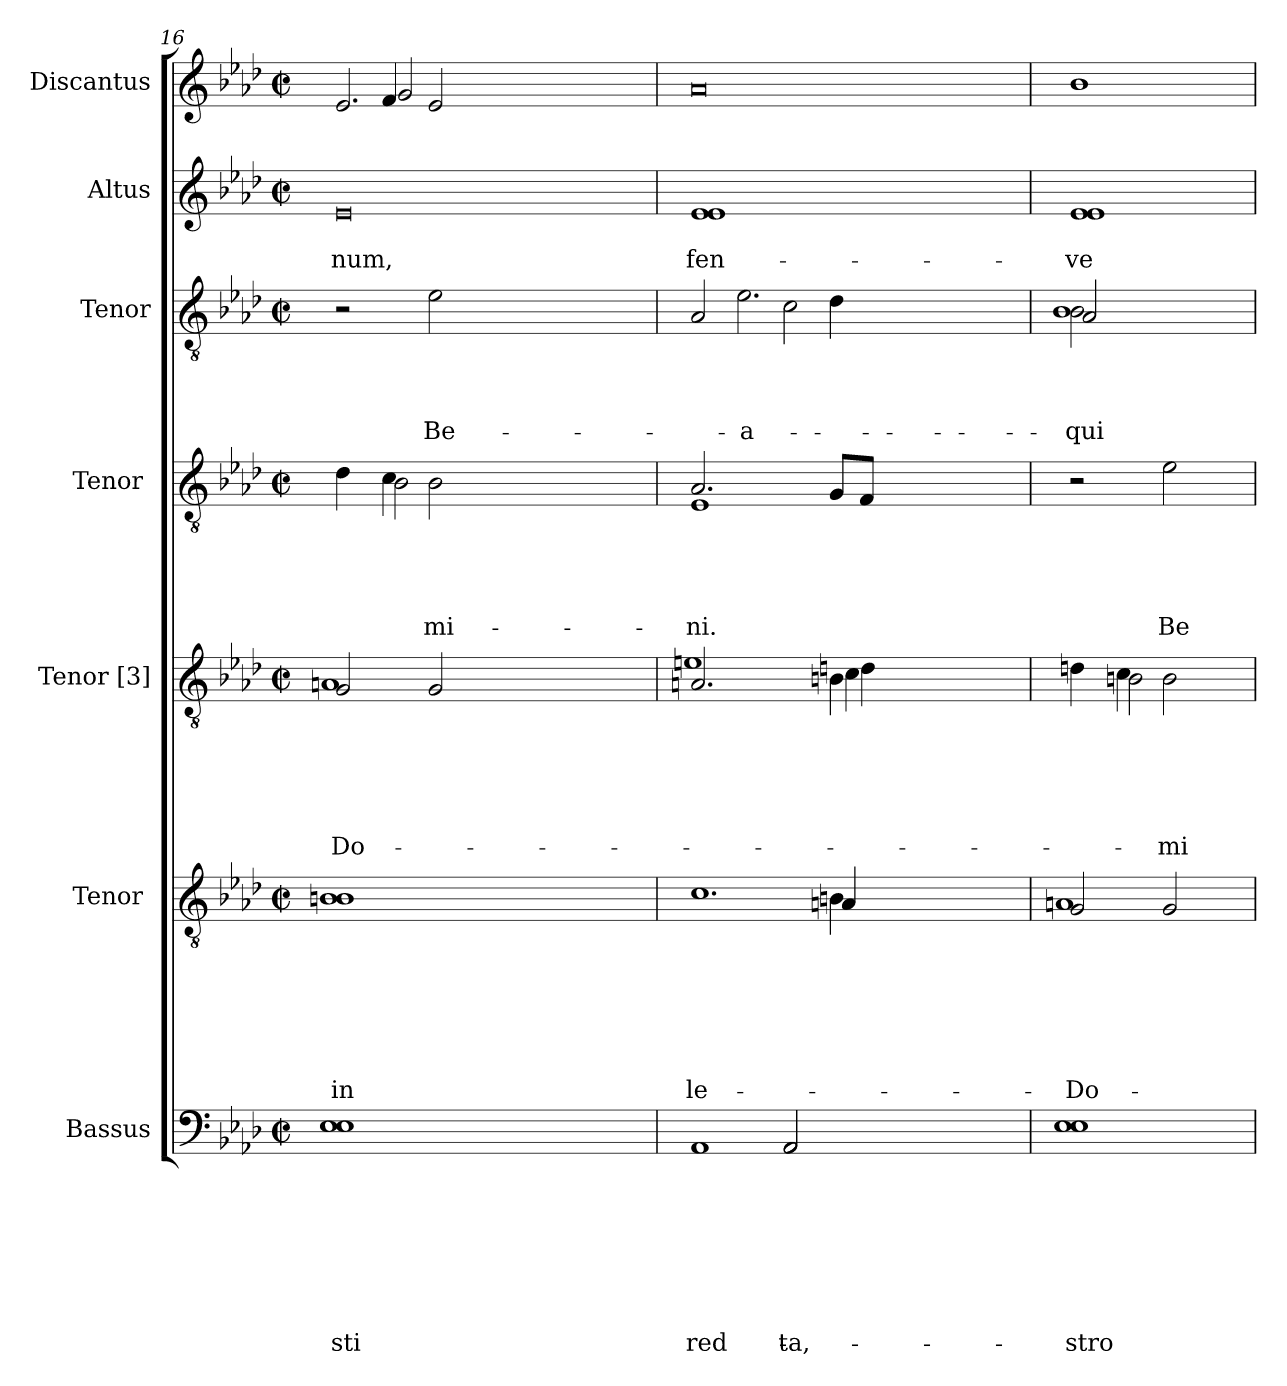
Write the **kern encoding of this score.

**kern	**text	**text	**text	**text	**text	**text	**text	**text	**kern	**text	**text	**text	**text	**text	**text	**text	**kern	**text	**text	**text	**text	**text	**text	**kern	**text	**text	**text	**text	**text	**kern	**text	**text	**text	**text	**kern	**text	**text	**kern
*part7	*part7	*part7	*part7	*part7	*part7	*part7	*part7	*part7	*part6	*part6	*part6	*part6	*part6	*part6	*part6	*part6	*part5	*part5	*part5	*part5	*part5	*part5	*part5	*part4	*part4	*part4	*part4	*part4	*part4	*part3	*part3	*part3	*part3	*part3	*part2	*part2	*part2	*part1
*staff7	*staff7	*staff7	*staff7	*staff7	*staff7	*staff7	*staff7	*staff7	*staff6	*staff6	*staff6	*staff6	*staff6	*staff6	*staff6	*staff6	*staff5	*staff5	*staff5	*staff5	*staff5	*staff5	*staff5	*staff4	*staff4	*staff4	*staff4	*staff4	*staff4	*staff3	*staff3	*staff3	*staff3	*staff3	*staff2	*staff2	*staff2	*staff1
*I"Bassus	*	*	*	*	*	*	*	*	*I"Tenor [4]	*	*	*	*	*	*	*	*I"Tenor [3]	*	*	*	*	*	*	*I"Tenor [2]	*	*	*	*	*	*I"Tenor	*	*	*	*	*I"Altus	*	*	*I"Discantus
*I'B	*	*	*	*	*	*	*	*	*I'T [4]	*	*	*	*	*	*	*	*I'T [3]	*	*	*	*	*	*	*I'T [2]	*	*	*	*	*	*I'T	*	*	*	*	*I'A	*	*	*I'D
!!LO:LB:g=z
*clefF4	*	*	*	*	*	*	*	*	*clefGv2	*	*	*	*	*	*	*	*clefGv2	*	*	*	*	*	*	*clefGv2	*	*	*	*	*	*clefGv2	*	*	*	*	*clefG2	*	*	*clefG2
*k[b-e-a-d-]	*	*	*	*	*	*	*	*	*k[b-e-a-d-]	*	*	*	*	*	*	*	*k[b-e-a-d-]	*	*	*	*	*	*	*k[b-e-a-d-]	*	*	*	*	*	*k[b-e-a-d-]	*	*	*	*	*k[b-e-a-d-]	*	*	*k[b-e-a-d-]
*A-:	*	*	*	*	*	*	*	*	*A-:	*	*	*	*	*	*	*	*A-:	*	*	*	*	*	*	*A-:	*	*	*	*	*	*A-:	*	*	*	*	*A-:	*	*	*A-:
*M2/2	*	*	*	*	*	*	*	*	*M2/2	*	*	*	*	*	*	*	*M2/2	*	*	*	*	*	*	*M2/2	*	*	*	*	*	*M2/2	*	*	*	*	*M2/2	*	*	*M2/2
*met(c|)	*	*	*	*	*	*	*	*	*met(c|)	*	*	*	*	*	*	*	*met(c|)	*	*	*	*	*	*	*met(c|)	*	*	*	*	*	*met(c|)	*	*	*	*	*met(c|)	*	*	*met(c|)
=16	=16	=16	=16	=16	=16	=16	=16	=16	=16	=16	=16	=16	=16	=16	=16	=16	=16	=16	=16	=16	=16	=16	=16	=16	=16	=16	=16	=16	=16	=16	=16	=16	=16	=16	=16	=16	=16	=16
!	!	!	!	!	!	!	!	!	!	!	!	!	!	!	!	!	!	!	!	!	!	!	!	!	!	!	!	!	!	!	!	!	!	!	!	!	!	!LO:TX:a:t=1 6
!	!	!	!	!	!	!	!	!LO:LY:b	!	!	!	!	!	!	!	!LO:LY:b	!	!	!	!	!	!	!LO:LY:b	!	!	!	!	!	!	!	!	!	!	!	!	!	!	!
*	*	*	*	*	*	*	*	*	*	*	*	*	*	*	*	*	*^	*	*	*	*	*	*	*	*	*	*	*	*	*	*	*	*	*	*	*	*	*
!	!	!	!	!	!	!	!	!	!	!	!	!	!	!	!	!	!	!	!	!	!	!	!	!LO:LY:b	!	!	!	!	!	!	!	!	!	!	!	!	!	!LO:LY:b	!
*	*	*	*	*	*	*	*	*	*	*	*	*	*	*	*	*	*	*	*	*	*	*	*	*	*^	*	*	*	*	*	*	*	*	*	*	*	*	*	*^
*	*	*	*	*	*	*	*	*	*	*	*	*	*	*	*	*	*	*	*	*	*	*	*	*	*	*	*	*	*	*	*	*	*	*	*	*	*	*	*	*	*^
1E- 1E-	.	.	.	.	.	.	.	-sti	1B 1B	.	.	.	.	.	.	in	2G/	1A	.	.	.	.	.	Do-	4d-\	4ryy	.	.	.	.	.	2r	.	.	.	.	0e-	.	-num,	2.e-/	4ryy	4ryy
.	.	.	.	.	.	.	.	.	.	.	.	.	.	.	.	.	.	.	.	.	.	.	.	.	4c\	2B-\	.	.	.	.	.	.	.	.	.	.	.	.	.	.	4f/	2g/
!	!	!	!	!	!	!	!	!	!	!	!	!	!	!	!	!	!	!	!	!	!	!	!	!	!	!	!	!	!	!	!LO:LY:b	!	!	!	!	!LO:LY:b	!	!	!	!	!	!
.	.	.	.	.	.	.	.	.	.	.	.	.	.	.	.	.	2G/	.	.	.	.	.	.	.	2B-\	.	.	.	.	.	-mi-	2e-\	.	.	.	Be-	.	.	.	.	2e-/	.
.	.	.	.	.	.	.	.	.	.	.	.	.	.	.	.	.	.	.	.	.	.	.	.	.	.	1ryy	.	.	.	.	.	.	.	.	.	.	.	.	.	1ryy	.	1ryy
1ryy	.	.	.	.	.	.	.	.	1ryy	.	.	.	.	.	.	.	1ryy	1ryy	.	.	.	.	.	.	1ryy	.	.	.	.	.	.	1ryy	.	.	.	.	.	.	.	.	1ryy	.
.	.	.	.	.	.	.	.	.	.	.	.	.	.	.	.	.	.	.	.	.	.	.	.	.	.	4ryy	.	.	.	.	.	.	.	.	.	.	.	.	.	4ryy	.	4ryy
*	*	*	*	*	*	*	*	*	*	*	*	*	*	*	*	*	*v	*v	*	*	*	*	*	*	*	*	*	*	*	*	*	*	*	*	*	*	*	*	*	*	*	*
=17	=17	=17	=17	=17	=17	=17	=17	=17	=17	=17	=17	=17	=17	=17	=17	=17	=17	=17	=17	=17	=17	=17	=17	=17	=17	=17	=17	=17	=17	=17	=17	=17	=17	=17	=17	=17	=17	=17	=17	=17	=17
!	!	!	!	!	!	!	!	!LO:LY:b	!	!	!	!	!	!	!	!LO:LY:b	!	!	!	!	!	!	!	!	!	!	!	!	!	!LO:LY:b	!	!	!	!	!	!	!	!LO:LY:b	!	!	!
*^	*	*	*	*	*	*	*	*	*^	*	*	*	*	*	*	*	*^	*	*	*	*	*	*	*	*	*	*	*	*	*	*^	*	*	*	*	*	*	*	*	*	*
*	*^	*	*	*	*	*	*	*	*	*	*^	*	*	*	*	*	*	*	*	*^	*	*	*	*	*	*	*	*	*	*	*	*	*	*	*^	*	*	*	*	*	*	*	*	*	*
*	*	*	*	*	*	*	*	*	*	*	*	*	*	*	*	*	*	*	*	*	*	*	*^	*	*	*	*	*	*	*	*	*	*	*	*	*	*	*	*	*	*	*	*	*	*	*	*v	*v	*v
1AA-	2ryy	2ryy	.	.	.	.	.	.	.	red-	1.c	2.ryy	2.ryy	.	.	.	.	.	.	le-	2.A/	2.ryy	2.ryy	1e	.	.	.	.	.	.	2.A-/	1E-	.	.	.	.	-ni.	2A-/	4ryy	2.ryy	.	.	.	.	1e- 1e-	.	-fen-	0a-
!	!	!	!	!	!	!	!	!	!	!	!	!	!	!	!	!	!	!	!	!	!	!	!	!	!	!	!	!	!	!	!	!	!	!	!	!	!	!	!	!	!	!	!	!LO:LY:b:rj	!	!	!	!
.	.	.	.	.	.	.	.	.	.	.	.	.	.	.	.	.	.	.	.	.	.	.	.	.	.	.	.	.	.	.	.	.	.	.	.	.	.	.	2.e-\	.	.	.	.	-a-	.	.	.	.
!	!	!	!	!	!	!	!	!	!	!LO:LY:b	!	!	!	!	!	!	!	!	!	!	!	!	!	!	!	!	!	!	!	!	!	!	!	!	!	!	!	!	!	!	!	!	!	!	!	!	!	!
!	!	!	!	!	!	!	!	!	!	!LO:LY:b	!	!	!	!	!	!	!	!	!	!	!	!	!	!	!	!	!	!	!	!	!	!	!	!	!	!	!	!	!	!	!	!	!	!	!	!	!	!
.	2AA-/	2AA-/	.	.	.	.	.	.	.	-ta,	.	.	.	.	.	.	.	.	.	.	.	.	.	.	.	.	.	.	.	.	.	.	.	.	.	.	.	2c\	.	.	.	.	.	.	.	.	.	.
.	.	.	.	.	.	.	.	.	.	.	.	4B\	4A/	.	.	.	.	.	.	.	4B\	4c\	4d\	.	.	.	.	.	.	.	8G/L	.	.	.	.	.	.	.	.	4d-\	.	.	.	.	.	.	.	.
.	.	.	.	.	.	.	.	.	.	.	.	.	.	.	.	.	.	.	.	.	.	.	.	.	.	.	.	.	.	.	8F/J	.	.	.	.	.	.	.	.	.	.	.	.	.	.	.	.	.
1ryy	1ryy	1ryy	.	.	.	.	.	.	.	.	.	2ryy	2ryy	.	.	.	.	.	.	.	1ryy	1ryy	1ryy	1ryy	.	.	.	.	.	.	1ryy	1ryy	.	.	.	.	.	1ryy	1ryy	1ryy	.	.	.	.	1ryy	.	.	.
.	.	.	.	.	.	.	.	.	.	.	2ryy	2ryy	2ryy	.	.	.	.	.	.	.	.	.	.	.	.	.	.	.	.	.	.	.	.	.	.	.	.	.	.	.	.	.	.	.	.	.	.	.
*	*	*	*	*	*	*	*	*	*	*	*	*	*	*	*	*	*	*	*	*	*v	*v	*v	*v	*	*	*	*	*	*	*	*	*	*	*	*	*	*	*	*	*	*	*	*	*	*	*	*
*v	*v	*v	*	*	*	*	*	*	*	*	*	*	*	*	*	*	*	*	*	*	*	*	*	*	*	*	*	*v	*v	*	*	*	*	*	*	*	*	*	*	*	*	*	*	*	*
=18	=18	=18	=18	=18	=18	=18	=18	=18	=18	=18	=18	=18	=18	=18	=18	=18	=18	=18	=18	=18	=18	=18	=18	=18	=18	=18	=18	=18	=18	=18	=18	=18	=18	=18	=18	=18	=18	=18	=18	=18	=18	=18
!	!	!	!	!	!	!	!	!LO:LY:b	!	!	!	!	!	!	!	!	!	!LO:LY:b	!	!	!	!	!	!	!	!	!	!	!	!	!	!	!	!	!	!	!	!	!	!	!	!
!	!	!	!	!	!	!	!	!	!	!	!	!	!	!	!	!	!	!LO:LY:b	!	!	!	!	!	!	!	!	!	!	!	!	!	!	!	!	!	!	!	!LO:LY:b	!	!	!	!
*	*	*	*	*	*	*	*	*	*	*	*	*	*	*	*	*	*	*	*^	*	*	*	*	*	*	*	*	*	*	*	*	*	*	*	*	*	*	*	*	*	*	*
!	!	!	!	!	!	!	!	!	!	!	!	!	!	!	!	!	!	!	!	!	!	!	!	!	!	!	!	!	!	!	!	!	!	!	!	!	!	!	!LO:LY:b	!	!	!LO:LY:b	!
*	*	*	*	*	*	*	*	*	*	*v	*v	*	*	*	*	*	*	*	*	*	*	*	*	*	*	*	*	*	*	*	*	*	*	*	*	*	*	*	*	*	*	*	*
1E- 1E-	.	.	.	.	.	.	.	-stro	2G/	1A	.	.	.	.	.	.	Do-	4d\	4ryy	.	.	.	.	.	.	2r	.	.	.	.	.	2B-\	2A-/	1B-	.	.	.	qui	1e- 1e-	.	ve-	1b-
.	.	.	.	.	.	.	.	.	.	.	.	.	.	.	.	.	.	4c\	2B\	.	.	.	.	.	.	.	.	.	.	.	.	.	.	.	.	.	.	.	.	.	.	.
!	!	!	!	!	!	!	!	!	!	!	!	!	!	!	!	!	!	!	!	!	!	!	!	!	!LO:LY:b	!	!	!	!	!	!LO:LY:b	!	!	!	!	!	!	!	!	!	!	!
.	.	.	.	.	.	.	.	.	2G/	.	.	.	.	.	.	.	.	2B\	.	.	.	.	.	.	-mi-	2e-\	.	.	.	.	Be-	2ryy	2ryy	.	.	.	.	.	.	.	.	.
.	.	.	.	.	.	.	.	.	.	.	.	.	.	.	.	.	.	.	4ryy	.	.	.	.	.	.	.	.	.	.	.	.	.	.	.	.	.	.	.	.	.	.	.
*	*	*	*	*	*	*	*	*	*v	*v	*	*	*	*	*	*	*	*	*	*	*	*	*	*	*	*	*	*	*	*	*	*v	*v	*v	*	*	*	*	*	*	*	*
*	*	*	*	*	*	*	*	*	*	*	*	*	*	*	*	*	*v	*v	*	*	*	*	*	*	*	*	*	*	*	*	*	*	*	*	*	*	*	*	*
=	=	=	=	=	=	=	=	=	=	=	=	=	=	=	=	=	=	=	=	=	=	=	=	=	=	=	=	=	=	=	=	=	=	=	=	=	=	=
*-	*-	*-	*-	*-	*-	*-	*-	*-	*-	*-	*-	*-	*-	*-	*-	*-	*-	*-	*-	*-	*-	*-	*-	*-	*-	*-	*-	*-	*-	*-	*-	*-	*-	*-	*-	*-	*-	*-
